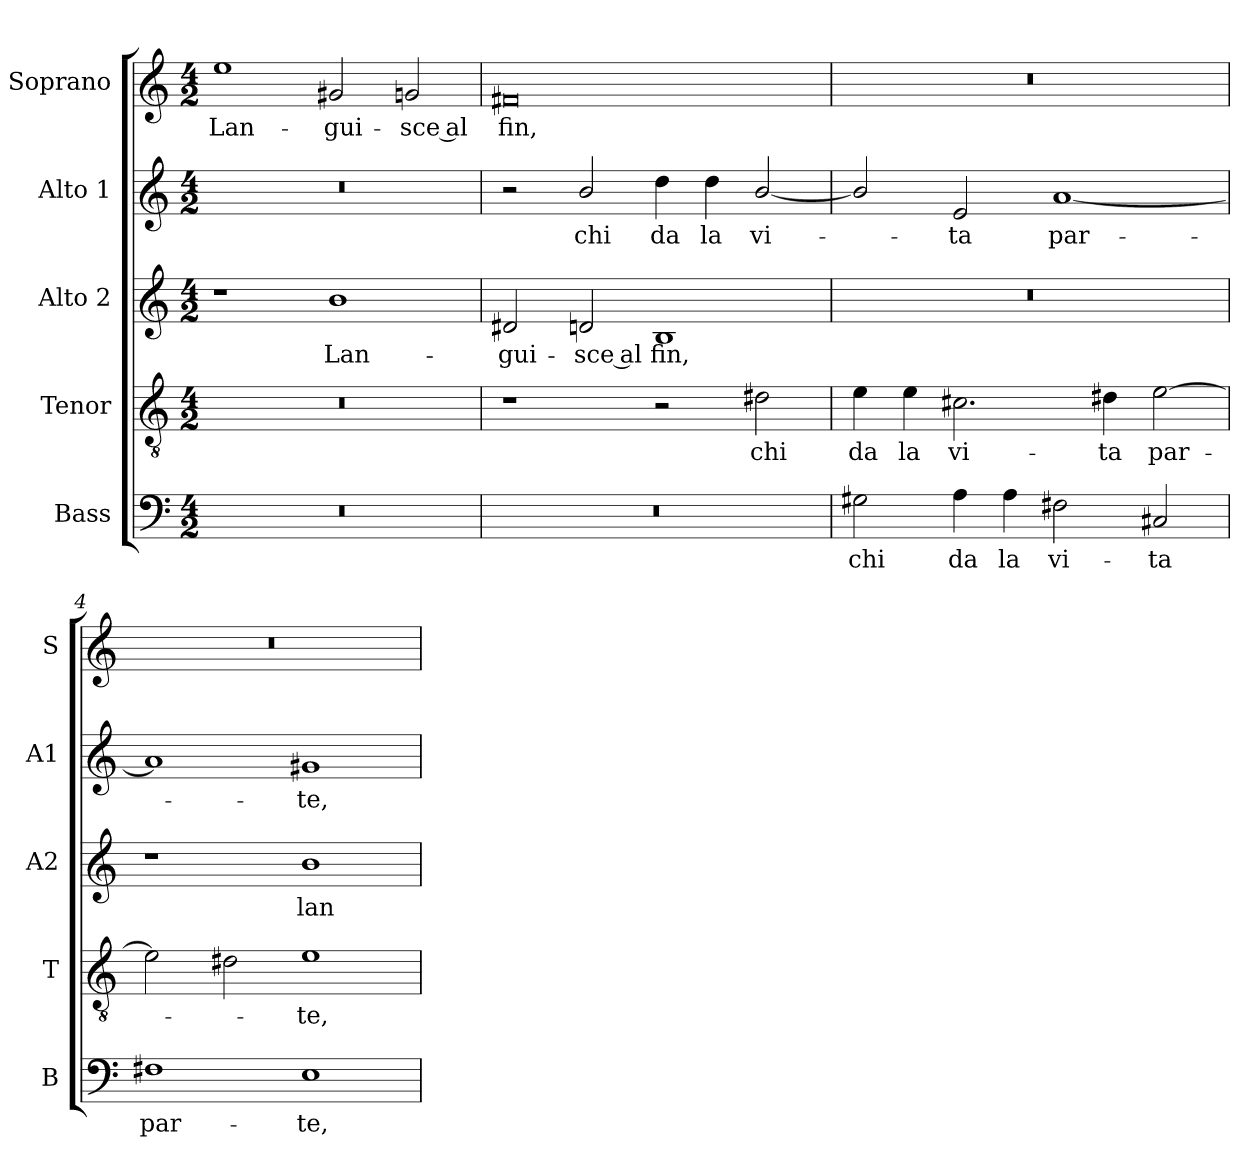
**kern	**text	**kern	**text	**kern	**text	**kern	**text	**kern	**text
*part5	*part5	*part4	*part4	*part3	*part3	*part2	*part2	*part1	*part1
*staff5	*staff5	*staff4	*staff4	*staff3	*staff3	*staff2	*staff2	*staff1	*staff1
*I"Bass	*	*I"Tenor	*	*I"Alto 2	*	*I"Alto 1	*	*I"Soprano	*
*I'B	*	*I'T	*	*I'A2	*	*I'A1	*	*I'S	*
!!LO:PB:g=z
*clefF4	*	*clefGv2	*	*clefG2	*	*clefG2	*	*clefG2	*
*	*	*ITrd7c12	*	*	*	*	*	*	*
*k[]	*	*k[]	*	*k[]	*	*k[]	*	*k[]	*
*C:	*	*C:	*	*C:	*	*C:	*	*C:	*
*M4/2	*	*M4/2	*	*M4/2	*	*M4/2	*	*M4/2	*
=1	=1	=1	=1	=1	=1	=1	=1	=1	=1
!LO:N:vis=1	!	!LO:N:vis=1	!	!	!	!LO:N:vis=1	!	!	!
!	!	!	!	!	!	!	!	!	!LO:LY:b:color=#000000
0r	.	0r	.	1r	.	0r	.	1eei	Lan-
!	!	!	!	!	!LO:LY:b:color=#000000	!	!	!	!
!	!	!	!	!	!	!	!	!	!LO:LY:b:color=#000000
.	.	.	.	1bi	Lan-	.	.	2g#Xi/	-gui-
!	!	!	!	!	!	!	!	!	!LO:LY:b:color=#000000
.	.	.	.	.	.	.	.	2gni/	-sce al
=2	=2	=2	=2	=2	=2	=2	=2	=2	=2
!LO:N:vis=1	!	!	!	!	!	!	!	!	!
!	!	!	!	!	!LO:LY:b:color=#000000	!	!	!	!
!	!	!	!	!	!	!	!	!	!LO:LY:b:color=#000000
0r	.	1r	.	2d#Xi/	-gui-	2r	.	0f#Xi	fin,
!	!	!	!	!	!LO:LY:b:color=#000000	!	!	!	!
!	!	!	!	!	!	!	!LO:LY:b:color=#000000	!	!
.	.	.	.	2dni/	-sce al	2bi/	chi	.	.
!	!	!	!	!	!LO:LY:b:color=#000000	!	!	!	!
!	!	!	!	!	!	!	!LO:LY:b:color=#000000	!	!
.	.	2r	.	1Bi	fin,	4ddi\	da	.	.
!	!	!	!	!	!	!	!LO:LY:b:color=#000000	!	!
.	.	.	.	.	.	4ddi\	la	.	.
!	!	!	!LO:LY:b:color=#000000	!	!	!	!	!	!
!	!	!	!	!	!	!	!LO:LY:b:color=#000000	!	!
.	.	2D#Xi\	chi	.	.	[2bi/	vi-	.	.
=3	=3	=3	=3	=3	=3	=3	=3	=3	=3
!	!LO:LY:b:color=#000000	!	!	!	!	!	!	!	!
!	!	!	!LO:LY:b:color=#000000	!LO:N:vis=1	!	!	!	!LO:N:vis=1	!
2G#Xi\	chi	4Ei\	da	0r	.	2bi/]	.	0r	.
!	!	!	!LO:LY:b:color=#000000	!	!	!	!	!	!
.	.	4Ei\	la	.	.	.	.	.	.
!	!LO:LY:b:color=#000000	!	!	!	!	!	!	!	!
!	!	!	!LO:LY:b:color=#000000	!	!	!	!	!	!
!	!	!	!	!	!	!	!LO:LY:b:color=#000000	!	!
4Ai\	da	2.C#Xi\	vi-	.	.	2ei/	-ta	.	.
!	!LO:LY:b:color=#000000	!	!	!	!	!	!	!	!
4Ai\	la	.	.	.	.	.	.	.	.
!	!LO:LY:b:color=#000000	!	!	!	!	!	!	!	!
!	!	!	!	!	!	!	!LO:LY:b:color=#000000	!	!
2F#Xi\	vi-	.	.	.	.	[1ai	par-	.	.
!	!	!	!LO:LY:b:color=#000000	!	!	!	!	!	!
.	.	4D#Xi\	-ta	.	.	.	.	.	.
!	!LO:LY:b:color=#000000	!	!	!	!	!	!	!	!
!	!	!	!LO:LY:b:color=#000000	!	!	!	!	!	!
2C#Xi/	-ta	[2Ei\	par-	.	.	.	.	.	.
!!LO:LB:g=z
=4	=4	=4	=4	=4	=4	=4	=4	=4	=4
!	!LO:LY:b:color=#000000	!	!	!	!	!	!	!LO:N:vis=1	!
1F#Xi	par-	2Ei\]	.	1r	.	1ai]	.	0r	.
.	.	2D#Xi\	.	.	.	.	.	.	.
!	!LO:LY:b:color=#000000	!	!	!	!	!	!	!	!
!	!	!	!LO:LY:b:color=#000000	!	!	!	!	!	!
!	!	!	!	!	!LO:LY:b:color=#000000	!	!	!	!
!	!	!	!	!	!	!	!LO:LY:b:color=#000000	!	!
1Ei	-te,	1Ei	-te,	1bi	lan-	1g#Xi	-te,	.	.
=	=	=	=	=	=	=	=	=	=
*-	*-	*-	*-	*-	*-	*-	*-	*-	*-
